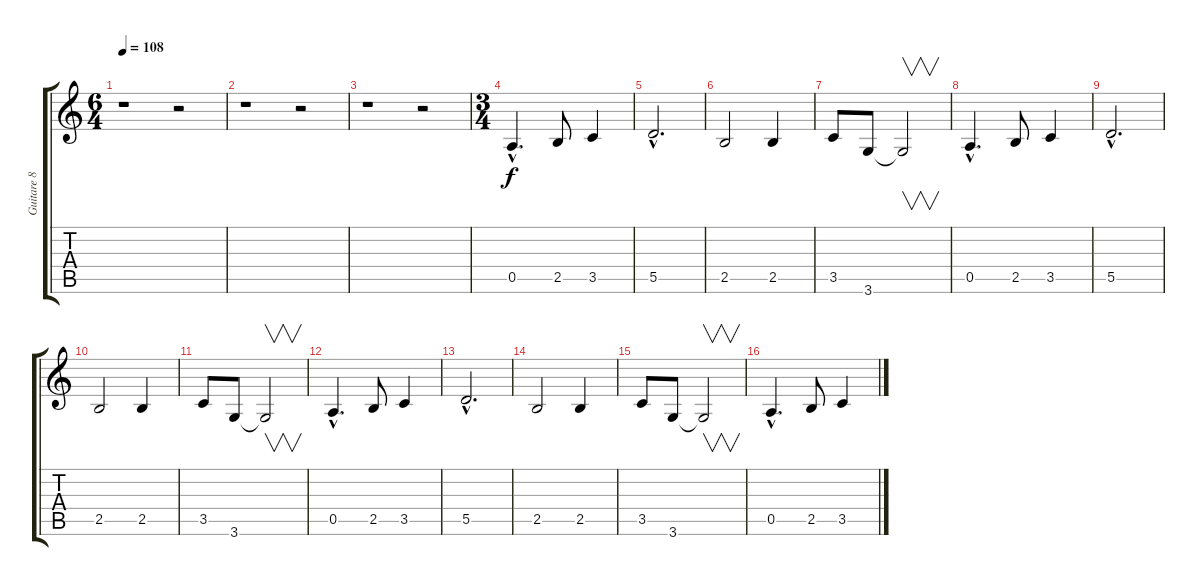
\track ("Guitare 8 W / Disto" "Guitare 8 ") {instrument distortionguitar}
\staff {score tabs}
\tuning (E4 B3 G3 D3 A2 E2) {hide}
\ts (6 4)
\tempo 108
\clef g2
\ks c
r.1{dy f} r.2 |
r.1 r.2 |
r.1 r.2 |
\ts (3 4)
0.5{hac}.4{d} 2.5.8 3.5.4 |
5.5{hac}.2{d} |
2.5.2 2.5.4 |
3.5.8 3.6.8 3.6{t}.2{v} |
0.5{hac}.4{d} 2.5.8 3.5.4 |
5.5{hac}.2{d} |
2.5.2 2.5.4 |
3.5.8 3.6.8 3.6{t}.2{v} |
0.5{hac}.4{d} 2.5.8 3.5.4 |
5.5{hac}.2{d} |
2.5.2 2.5.4 |
3.5.8 3.6.8 3.6{t}.2{v} |
0.5{hac}.4{d} 2.5.8 3.5.4
